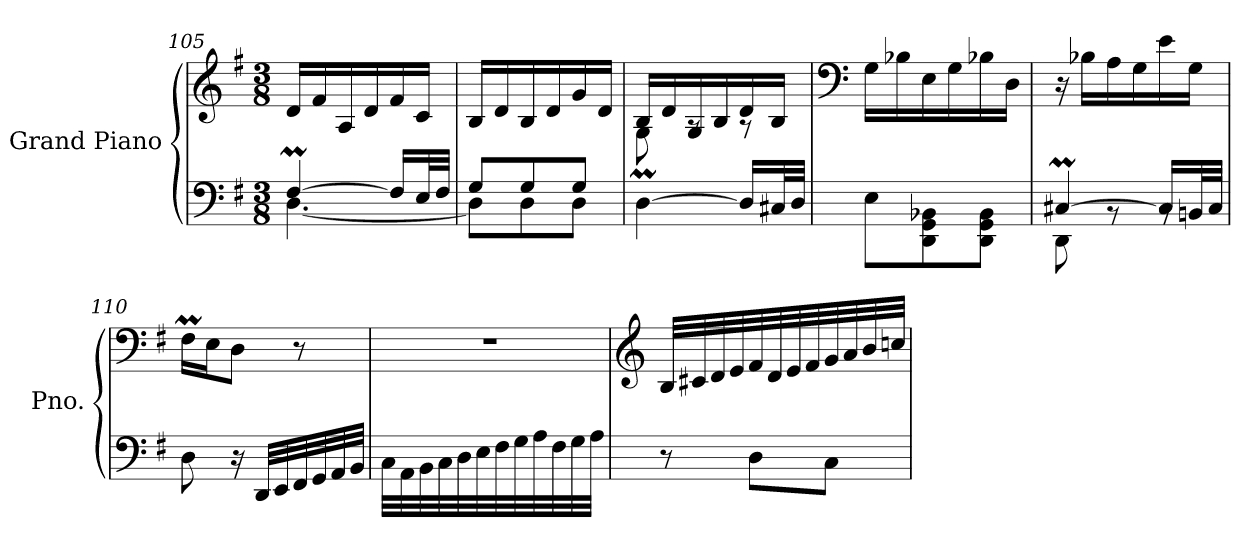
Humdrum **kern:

**kern	**kern
*part1	*part1
*staff2	*staff1
*I"Grand Piano	*
*I'Pno.	*
*clefF4	*clefG2
*k[f#]	*k[f#]
*M3/8	*M3/8
=105	=105
*^	*
[4F#m/	[4.D\	16d/LL
.	.	16f#/
.	.	16A/
.	.	16d/
16F#/LL]	.	16f#/
32E/L	.	16c/JJ
32F#/JJJ	.	.
=106	=106	=106
8G/L	8D\L]	16B/LL
.	.	16d/
8G/	8D\	16B/
.	.	16d/
8G/J	8D\J	16g/
.	.	16d/JJ
*v	*v	*
=107	=107
*	*^
[4DM\	16B/LL	8G\
.	16d/	.
.	16G/	8rA
.	16B/	.
16D/LL]	16d/	8rA
32C#X/L	16B/JJ	.
32D/JJJ	.	.
*	*v	*v
=108	=108
*	*clefF4
8E\L	16G\LL
.	16B-X\
8DD\ 8GG\ 8BB-X\	16E\
.	16G\
8DD\ 8GG\ 8BB-\J	16B-X\
.	16D\JJ
!!LO:LB:g=z
=109	=109
*^	*
[4C#Xm/	8DD\	16r
.	.	16B-X\LL
.	8rBB	16A\
.	.	16G\
16C#/LL]	8rBB	16e\
32BBn/L	.	16G\JJ
32C#/JJJ	.	.
*v	*v	*
=110	=110
8D\	16F#m\LL
.	16E\J
16r	8D\J
32DD/LLL	.
32EE/	.
32FF#/	8r
32GG/	.
32AA/	.
32BB/JJJ	.
=111	=111
32C\LLL	4.r
32AA\	.
32BB\	.
32C\	.
32D\	.
32E\	.
32F#\	.
32G\	.
32A\	.
32F#\	.
32G\	.
32A\JJJ	.
=112	=112
*	*clefG2
8r	32B/LLL
.	32c#X/
.	32d/
.	32e/
8D\L	32f#/
.	32d/
.	32e/
.	32f#/
8C\J	32g/
.	32a/
.	32b/
.	32ccn/JJJ
=	=
*-	*-
